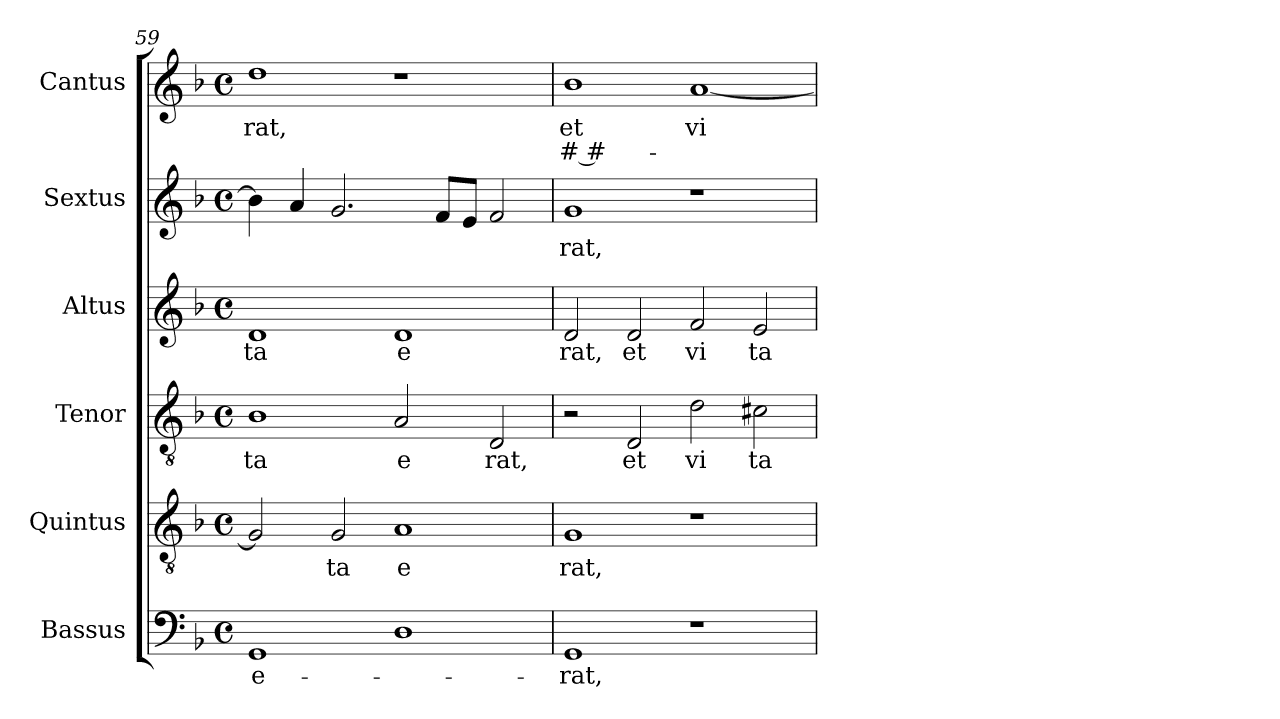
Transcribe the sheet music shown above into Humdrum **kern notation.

**kern	**text	**kern	**text	**kern	**text	**kern	**text	**kern	**text	**kern	**text	**text
*part6	*part6	*part5	*part5	*part4	*part4	*part3	*part3	*part2	*part2	*part1	*part1	*part1
*staff6	*staff6	*staff5	*staff5	*staff4	*staff4	*staff3	*staff3	*staff2	*staff2	*staff1	*staff1	*staff1
*I"Bassus	*	*I"Quintus	*	*I"Tenor	*	*I"Altus	*	*I"Sextus	*	*I"Cantus	*	*
*I'Bassus	*	*I'Quintus	*	*I'Tenor	*	*I'Altus	*	*I'Sextus	*	*I'Cantus	*	*
*clefF4	*	*clefGv2	*	*clefGv2	*	*clefG2	*	*clefG2	*	*clefG2	*	*
*k[b-]	*	*k[b-]	*	*k[b-]	*	*k[b-]	*	*k[b-]	*	*k[b-]	*	*
*F:	*	*F:	*	*F:	*	*F:	*	*F:	*	*F:	*	*
*M4/4	*	*M4/4	*	*M4/4	*	*M4/4	*	*M4/4	*	*M4/4	*	*
*met(c)	*	*met(c)	*	*met(c)	*	*met(c)	*	*met(c)	*	*met(c)	*	*
=59	=59	=59	=59	=59	=59	=59	=59	=59	=59	=59	=59	=59
!	!LO:LY:b:rj	!	!	!	!LO:LY:b:cj	!	!LO:LY:b:cj	!	!	!	!LO:LY:b:cj	!
1GG	e-	2G/]	.	1B-	ta	1d	ta	4b-\]	.	1dd	-rat,	.
.	.	.	.	.	.	.	.	4a/	.	.	.	.
!	!	!	!LO:LY:b:cj	!	!	!	!	!	!	!	!	!
.	.	2G/	ta	.	.	.	.	2.g/	.	.	.	.
!	!	!	!LO:LY:b:cj	!	!LO:LY:b:cj	!	!LO:LY:b:cj	!	!	!	!	!
1D	.	1A	e	2A/	e	1d	e	.	.	1r	.	.
.	.	.	.	.	.	.	.	8f/L	.	.	.	.
.	.	.	.	.	.	.	.	8e/J	.	.	.	.
!	!	!	!	!	!LO:LY:b:cj	!	!	!	!	!	!	!
.	.	.	.	2D/	rat,	.	.	2f/	.	.	.	.
=60	=60	=60	=60	=60	=60	=60	=60	=60	=60	=60	=60	=60
!	!LO:LY:b:cj	!	!LO:LY:b:cj	!	!	!	!LO:LY:b:cj	!	!LO:LY:b:cj	!	!LO:LY:b:cj	!LO:LY:b:rj
1GG	-rat,	1G	rat,	2r	.	2d/	rat,	1g	rat,	1b-	et	# #-
!	!	!	!	!	!LO:LY:b:cj	!	!LO:LY:b:cj	!	!	!	!	!
.	.	.	.	2D/	et	2d/	et	.	.	.	.	.
!	!	!	!	!	!LO:LY:b:cj	!	!LO:LY:b:cj	!	!	!	!LO:LY:b:cj	!
1r	.	1r	.	2d\	vi	2f/	vi	1r	.	[>1a	-vi-	.
!	!	!	!	!	!LO:LY:b:cj	!	!LO:LY:b:cj	!	!	!	!	!
.	.	.	.	2c#X\	ta	2e/	ta	.	.	.	.	.
=	=	=	=	=	=	=	=	=	=	=	=	=
*-	*-	*-	*-	*-	*-	*-	*-	*-	*-	*-	*-	*-
